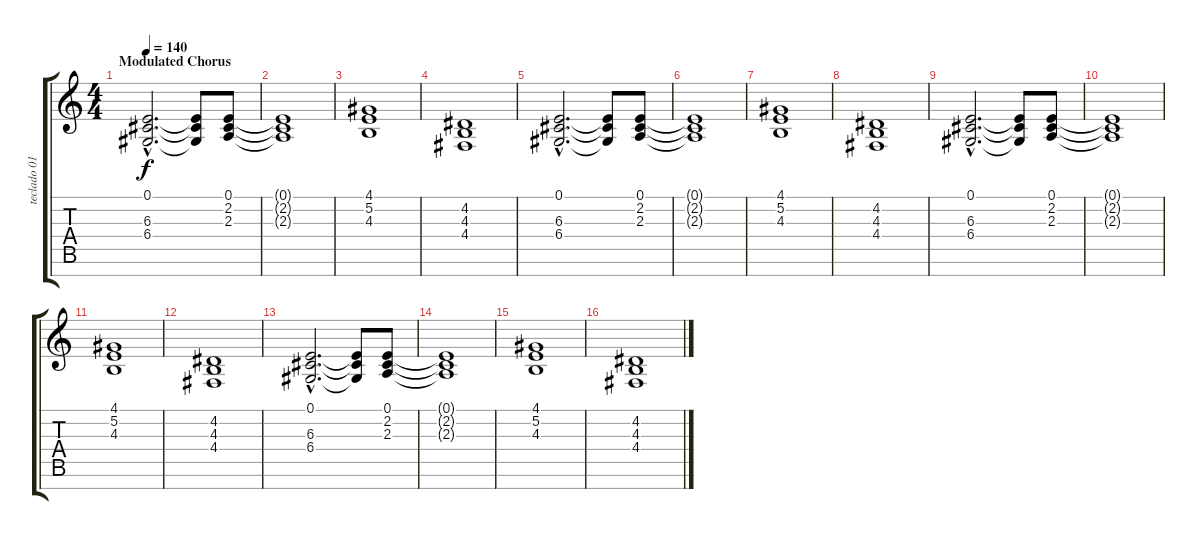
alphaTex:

\track ("teclado 01 (strings + \"chuva\")" "teclado 01") {instrument stringensemble1}
\staff {score tabs}
\tuning (E4 B3 G3 D3 A2 E2 B1) {hide}
\ts (4 4)
\section ("" "Modulated Chorus")
\tempo 140
\clef g2
\ks c
(0.1{hac} 6.3{hac} 6.4{hac}).2{d dy f volume 10 instrument stringensemble1} (0.1{t} 6.3{t} 6.4{t}).8 (0.1 2.2 2.3).8 |
(0.1{t} 2.2{t} 2.3{t}).1 |
(4.1 5.2 4.3).1 |
(4.2 4.3 4.4).1 |
(0.1{hac} 6.3{hac} 6.4{hac}).2{d} (0.1{t} 6.3{t} 6.4{t}).8 (0.1 2.2 2.3).8 |
(0.1{t} 2.2{t} 2.3{t}).1 |
(4.1 5.2 4.3).1 |
(4.2 4.3 4.4).1 |
(0.1{hac} 6.3{hac} 6.4{hac}).2{d} (0.1{t} 6.3{t} 6.4{t}).8 (0.1 2.2 2.3).8 |
(0.1{t} 2.2{t} 2.3{t}).1 |
(4.1 5.2 4.3).1 |
(4.2 4.3 4.4).1 |
(0.1{hac} 6.3{hac} 6.4{hac}).2{d} (0.1{t} 6.3{t} 6.4{t}).8 (0.1 2.2 2.3).8 |
(0.1{t} 2.2{t} 2.3{t}).1 |
(4.1 5.2 4.3).1 |
(4.2 4.3 4.4).1
